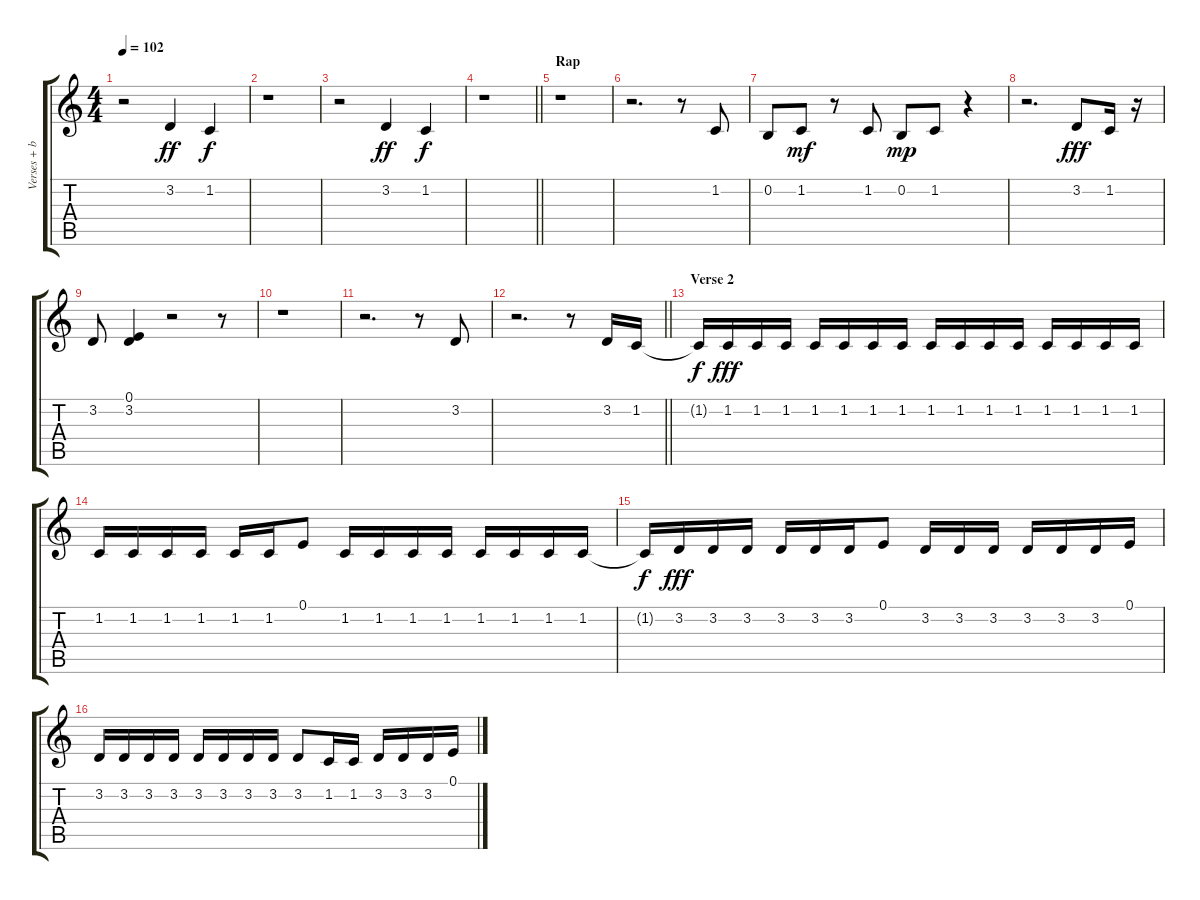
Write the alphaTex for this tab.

\track ("Verses + backing vocal .Akon" "Verses + b") {instrument lead6voice}
\staff {score tabs}
\tuning (E4 B3 G3 D3 A2 E2) {hide}
\ts (4 4)
\tempo 102
\clef g2
\ks c
r.2{dy fff} 3.2.4{dy ff} 1.2.4{dy f} |
r.1 |
r.2 3.2.4{dy ff} 1.2.4{dy f} |
\barLineRight lightlight
r.1 |
\section ("" "Rap")
r.1 |
r.2{d} r.8 1.2.8 |
0.2.8 1.2.8{dy mf} r.8 1.2.8 0.2.8{dy mp} 1.2.8 r.4 |
r.2{d} 3.2.8{dy fff} 1.2.16 r.16 |
3.2.8 (0.1 3.2).4 r.2 r.8 |
r.1 |
r.2{d} r.8 3.2.8 |
\barLineRight lightlight
r.2{d} r.8 3.2.16 1.2.16 |
\section ("" "Verse 2")
1.2{t}.16{dy f} 1.2.16{dy fff volume 13 instrument altosax} 1.2.16 1.2.16 1.2.16 1.2.16 1.2.16 1.2.16 1.2.16 1.2.16 1.2.16 1.2.16 1.2.16 1.2.16 1.2.16 1.2.16 |
1.2.16 1.2.16 1.2.16 1.2.16 1.2.16 1.2.16 0.1.8 1.2.16 1.2.16 1.2.16 1.2.16 1.2.16 1.2.16 1.2.16 1.2.16 |
1.2{t}.16{dy f} 3.2.16{dy fff} 3.2.16 3.2.16 3.2.16 3.2.16 3.2.16 0.1.8 3.2.16 3.2.16 3.2.16 3.2.16 3.2.16 3.2.16 0.1.16 |
3.2.16 3.2.16 3.2.16 3.2.16 3.2.16 3.2.16 3.2.16 3.2.16 3.2.8 1.2.16 1.2.16 3.2.16 3.2.16 3.2.16 0.1.16
